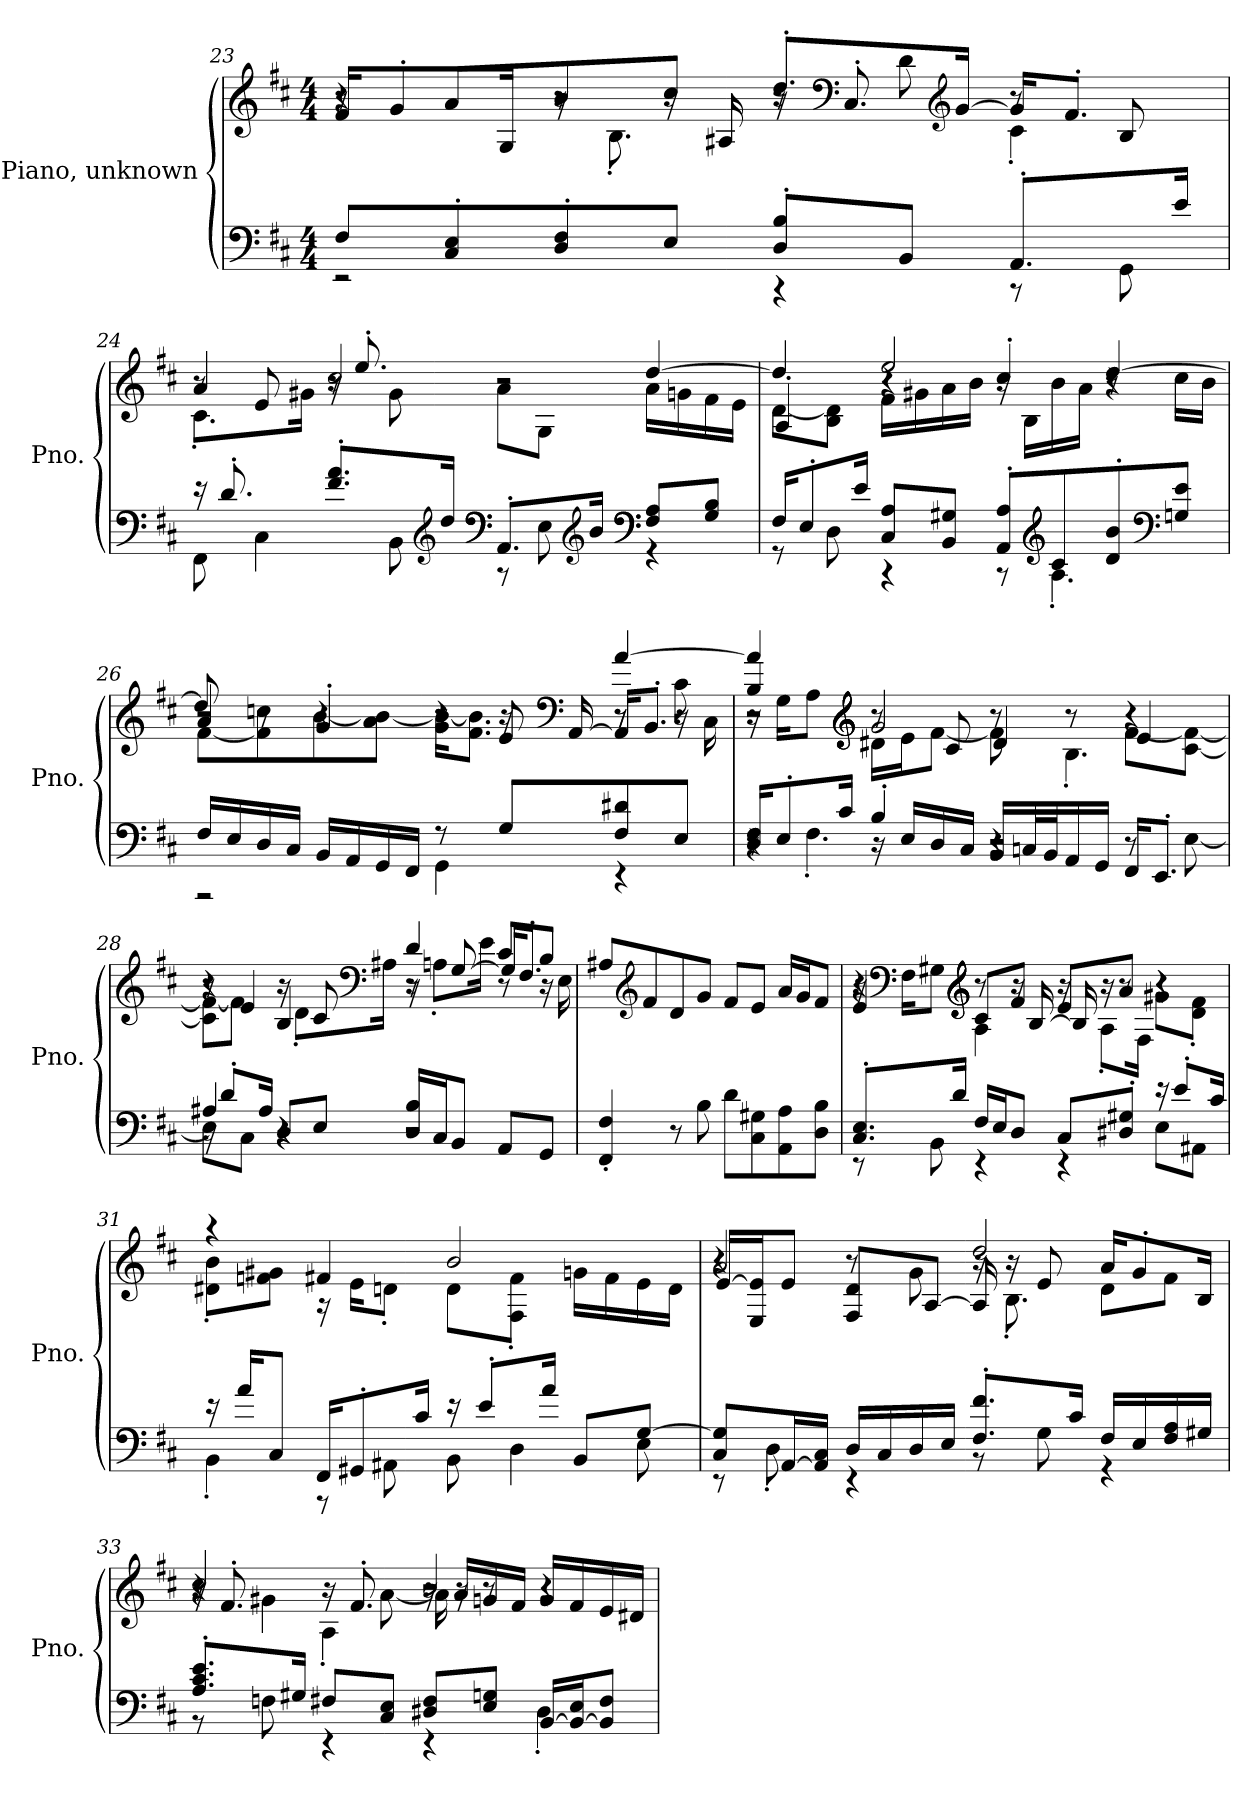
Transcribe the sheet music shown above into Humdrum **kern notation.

**kern	**kern
*part1	*part1
*staff2	*staff1
*I"Piano, unknown	*
*I'Pno.	*
!!LO:PB:g=z
*clefF4	*clefG2
*k[f#c#]	*k[f#c#]
*M4/4	*M4/4
=23	=23
*^	*^
*	*	*	*^
8F#/L	2r	8r	4r	16f#/KL
.	.	.	.	8g'/
8C#/' 8E/'	.	8a/L	.	.
.	.	.	.	16G/Jk
8D/' 8F#/'	.	8b/	16r	8r
.	.	.	8.B'\	.
8E/J	.	8cc#/J	.	16r
.	.	.	.	16A#X/
8D/' 8B/'L	4r	8.dd'/L	8r	16r
*	*	*clefF4	*	*
.	.	.	.	8.C#'/
8BB/J	.	.	8d\	.
*	*	*clefG2	*	*
.	.	[16g/Jk	.	.
8.AA'/L	8r	16g/KL]	4c#'\	8r
.	.	8.f#'/J	.	.
.	8GG\	.	.	8B/
16e/Jk	.	.	.	.
!!LO:LB:g=z	!!	!!
=24	=24	=24	=24	=24
16r	8FF#\	4a/	8.c#'\L	8r
8.d'/	.	.	.	.
.	4C#\	.	.	8e/
.	.	.	16g#X\Jk	.
8.f#/' 8.a/'L	.	2cc#/	8r	16r
.	.	.	.	8.ee'/
.	8BB\	.	8g#\	.
*clefG2	*	*	*	*
16dd/Jk	.	.	.	.
*clefF4	*	*	*	*
8.AA'/L	8r	.	8a\L	2r
.	8E\	.	8G\J	.
*clefG2	*	*	*	*
16b/Jk	.	.	.	.
*clefF4	*	*	*	*
8F#/ 8A/L	4r	[4dd/	16a\LL	.
.	.	.	16gn\	.
8G/ 8B/J	.	.	16f#\	.
.	.	.	16e\JJ	.
=25	=25	=25	=25	=25
16F#/KL	8r	4dd/]	[8d\L	4A'/
8E'/	.	.	.	.
.	8D\	.	8B\ 8d\]J	.
16e/Jk	.	.	.	.
8C#/ 8A/L	4r	2ee/	16f#\LL	4r
.	.	.	16g#X\	.
8BB/ 8G#X/J	.	.	16a\	.
.	.	.	16b\JJ	.
8AA/' 8A/'L	8r	.	16r	4cc#'/
.	.	.	16B\LL	.
*clefG2	*	*	*	*
8c#/	4.A'\	.	16b\	.
.	.	.	16a\JJ	.
8d/' 8b/'	.	4r	8r	[4dd/
*clefF4	*	*	*	*
8Gn/ 8e/J	.	.	16cc#\LL	.
.	.	.	16b\JJ	.
!!LO:LB:g=z
=26	=26	=26	=26	=26
*	*	*	*	*^
16F#/LL	2r	4a'/	[8f#\L	8dd/]	2r
16E/	.	.	.	.	.
16D/	.	.	8f#\] 8ccn\	8r	.
16C#/JJ	.	.	.	.	.
16BB/LL	.	4g'/	[8b\	4r	.
16AA/	.	.	.	.	.
16GG/	.	.	8a\ 8b\_J	.	.
16FF#/JJ	.	.	.	.	.
8r	4GG\	8r	16g\ 16b\_KL	8r	4r
.	.	.	8.f#\ 8.b\]J	.	.
8G/L	.	8e/	.	16r	.
*	*	*clefF4	*	*	*
.	.	.	.	[16AA/	.
8F#/ 8d#X/	4r	[4a/	8r	16AA/KL]	8r
.	.	.	.	8.BB'/J	.
8E/J	.	.	16r	.	8c#\
.	.	.	16C#\	.	.
=27	=27	=27	=27	=27	=27
*	*^	*	*	*	*
4r	8r	16D/ 16F#/KL	4a/]	16r	4B/	2r
.	.	8E'/	.	16G\KL	.	.
.	4.F#'\	.	.	8A\J	.	.
.	.	16c#/Jk	.	.	.	.
*	*	*	*clefG2	*	*	*
4B'/	.	16r	2g/	16d#X\LL	8r	.
.	.	16E/LL	.	16e\J	.	.
.	.	16D/	.	[8f#\J	8c#/	.
.	.	16C#/JJ	.	.	.	.
2r	4r	16BB/LL	.	8f#\]	4d#/	8r
.	.	32Cn/L	.	.	.	.
.	.	32BB/J	.	.	.	.
.	.	16AA/	.	8r	.	4.B'\
.	.	16GG/JJ	.	.	.	.
.	8r	16FF#/KL	4r	[8f#\L	4e/	.
.	.	8.EE'/J	.	.	.	.
.	[8E\	.	.	[8c#\ 8f#\_J	.	.
*	*	*	*	*	*v	*v
!!LO:LB:g=z
=28	=28	=28	=28	=28	=28
4A#X/	8E\L]	16r	8r	8c#\] 8f#\_L	4r
.	.	8d'/L	.	.	.
.	8C#\J	.	4e/	8f#\J]	.
.	.	16A#/Jk	.	.	.
4r	4r	8D/L	.	16r	4B/
.	.	.	.	8d'\L	.
.	.	8E/J	8c#/	.	.
*	*	*	*clefF4	*	*
.	.	.	.	16A#X\Jk	.
2r	2r	16D/ 16B/LL	4d/	16r	8r
.	.	16C#/J	.	8An'\L	.
.	.	8BB/J	.	.	[8G/
.	.	.	.	16e\Jk	.
.	.	8AA/L	8c#/L	8r	16G/KL]
.	.	.	.	.	8.F#'/J
.	.	8GG/J	8B/J	16r	.
.	.	.	.	16E\	.
*v	*v	*v	*	*	*
*	*v	*v	*v
=29	=29
4FF#/' 4F#/'	8A#X/L
*	*clefG2
.	8f#/
8r	8d/
8B\	8g/J
8d\L	8f#/L
8C#\ 8G#X\	8e/J
8AA\ 8A\	16a/LL
.	16g/J
8D\ 8B\J	8f#/J
!!LO:LB:g=z
=30	=30
*^	*^
*	*	*	*^
8.C#/' 8.E/'L	8r	4e/	16r	4r
*	*	*clefF4	*	*
.	.	.	16F#\KL	.
.	8BB\	.	8G#X\J	.
16d/Jk	.	.	.	.
*	*	*clefG2	*	*
16F#/LL	4r	8c#/L	4A\	8r
16E/J	.	.	.	.
8D/J	.	8f#/J	.	16r
.	.	.	.	[16B/
8C#/L	4r	8e/L	16r	16B/]
.	.	.	8A'\L	16r
8D#X/' 8G#X/'J	.	8a/J	.	8r
.	.	.	16F#\Jk	.
16r	8E\L	4r	8g#X\L	4r
8e'/L	.	.	.	.
.	8AA#X\J	.	8d\' 8f#\'J	.
16c#/Jk	.	.	.	.
*	*	*	*v	*v
=31	=31	=31	=31
16r	4BB'\	4r	8d#X\' 8b\'L
16a/KL	.	.	.
8C#/J	.	.	8fn\ 8g#X\J
16FF#/KL	8r	4f#X/	16r
8GG#X'/	.	.	16e\KL
.	8AA#X\	.	8dn'\J
16c#/Jk	.	.	.
16r	8BB\	2b/	8d\L
8e'/L	.	.	.
.	4D\	.	8F#\' 8f#\'J
16a/Jk	.	.	.
8BB/L	.	.	16gn\LL
.	.	.	16f#\
[8G/J	8E\	.	16e\
.	.	.	16d\JJ
!!LO:LB:g=z
=32	=32	=32	=32
*	*	*	*^
8C#/ 8G/]L	8r	2a/	4r	[16e/LL
.	.	.	.	16E/ 16e/]J
[16AA/L	8D'\	.	.	8e/J
16AA/] 16C#/JJ	.	.	.	.
16D/LL	4r	.	8r	8F#/ 8d/L
16C#/	.	.	.	.
16D/	.	.	8g\	[8A/J
16E/JJ	.	.	.	.
8.F#/' 8.f#/'L	8r	2dd/	16r	16A/]
.	.	.	8.B'\	16r
.	8G\	.	.	8e/
16c#/Jk	.	.	.	.
16F#/LL	4r	.	8d\L	16a/KL
16E/	.	.	.	8g'/
16F#/ 16A/	.	.	8f#\J	.
16G#X/JJ	.	.	.	16B/Jk
=33	=33	=33	=33	=33
*	*	*	*	*^
8.A/' 8.c#/' 8.e/'L	8r	2cc#/	8r	16r	4r
.	.	.	.	8.f#'/	.
.	8Fn\	.	4g#X\	.	.
16G#X/Jk	.	.	.	.	.
8F#X/L	4r	.	.	16r	4A'\
.	.	.	.	8.f#'/	.
8C#/ 8E/J	.	.	[8a\	.	.
8D#X/ 8F#/L	4r	2b/	16a\]	16r	2r
.	.	.	16r	16a/LL	.
8E/ 8Gn/J	.	.	8r	16gn/	.
.	.	.	.	16f#/JJ	.
[16BB/LL	4D#'\	.	4r	16g/LL	.
16BB/_ 16E/J	.	.	.	16f#/	.
8BB/] 8F#/J	.	.	.	16e/	.
.	.	.	.	16d#X/JJ	.
*v	*v	*	*	*	*
*	*v	*v	*v	*v
=	=
*-	*-
